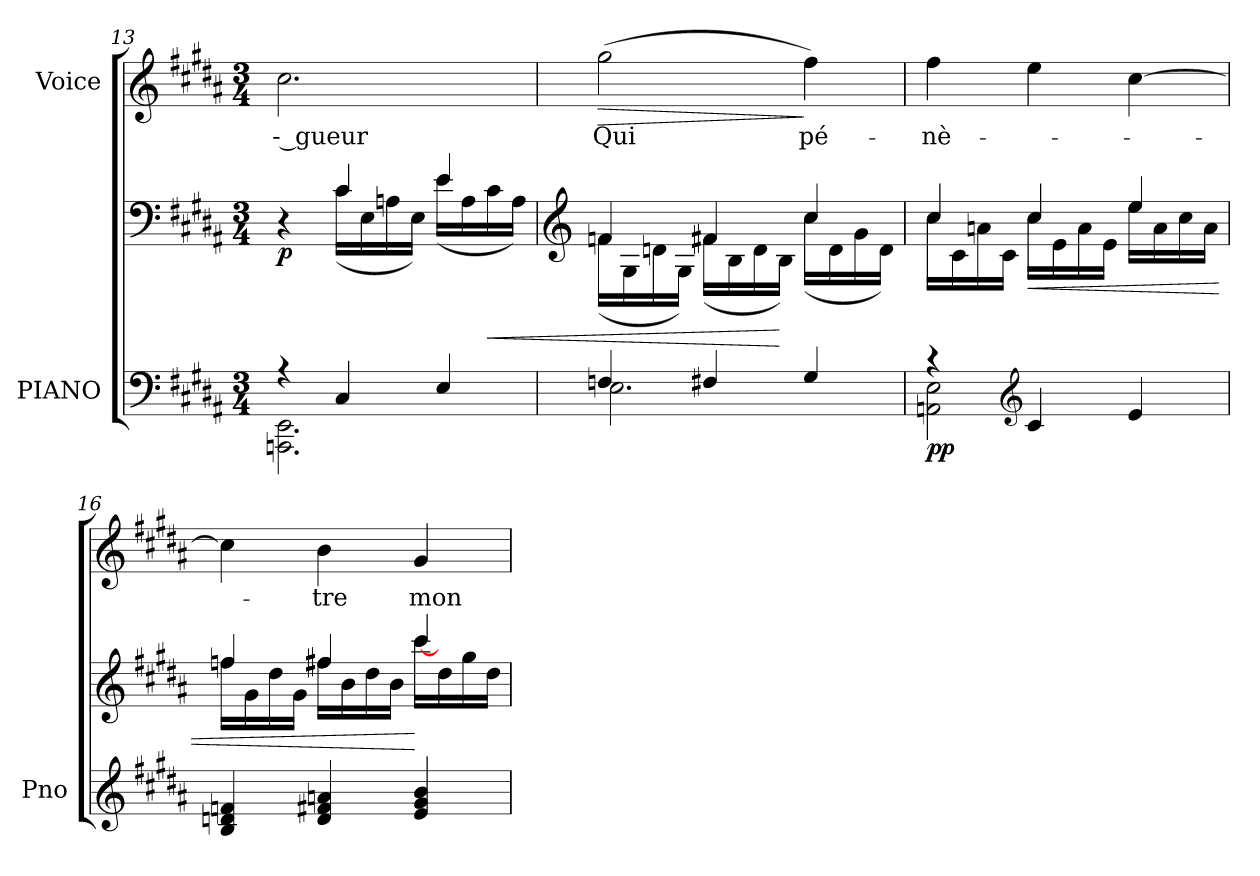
**kern	**kern	**dynam	**kern	**text	**dynam
*part2	*part2	*part2	*part1	*part1	*part1
*staff3	*staff2	*staff2/3	*staff1	*staff1	*staff1
*I"PIANO	*	*	*I"Voice	*	*
*I'Pno	*	*	*	*	*
!!LO:PB:g=z
*clefF4	*clefF4	*	*clefG2	*	*
*k[f#c#g#d#a#]	*k[f#c#g#d#a#]	*	*k[f#c#g#d#a#]	*	*
*M3/4	*M3/4	*	*M3/4	*	*
=13	=13	=13	=13	=13	=13
*^	*^	*	*	*	*
!	!	!	!	!LO:DY:b	!	!LO:LY:b	!
4r	2.AAAn\ 2.EE\	4r	4ryy	p	2.cc#\	-- gueur	.
4C#/	.	4c#/	(16c#\LL	.	.	.	.
.	.	.	16E\	.	.	.	.
.	.	.	16An\	.	.	.	.
.	.	.	16E\JJ)	.	.	.	.
4E/	.	4e/	(16e\LL	.	.	.	.
.	.	.	16A\	.	.	.	.
!	!	!	!	!LO:HP:b	!	!	!
.	.	.	16c#\	<	.	.	.
.	.	.	16A\JJ)	.	.	.	.
=14	=14	=14	=14	=14	=14	=14	=14
*	*	*clefG2	*	*	*	*	*
!	!	!	!	!	!	!LO:LY:b	!LO:HP:b
4Fn/	2.E\	4fn/	(16f\LL	.	(2gg#\	Qui	>
.	.	.	16G#\	.	.	.	.
.	.	.	16dn\	.	.	.	.
.	.	.	16G#\JJ)	.	.	.	.
4F#X/	.	4f#X/	(16f#\LL	.	.	.	.
.	.	.	16B\	.	.	.	.
.	.	.	16d\	.	.	.	.
.	.	.	16B\JJ)	[	.	.	.
!	!	!	!	!	!	!LO:LY:b	!
4G#/	.	4cc#/	(16cc#\LL	.	4ff#\)	pé-	]
.	.	.	16d\	.	.	.	.
.	.	.	16g#\	.	.	.	.
.	.	.	16d\JJ)	.	.	.	.
!!LO:LB:g=z
=15	=15	=15	=15	=15	=15	=15	=15
!	!	!	!	!LO:DY:b=2	!	!LO:LY:b	!
!	!	!	!	!LO:DY:n=1:b	!	!	!
4r	2AAn\ 2E\	4cc#/	16cc#\LL	p p	4ff#\	-nè-	.
.	.	.	16c#\	.	.	.	.
.	.	.	16an\	.	.	.	.
.	.	.	16c#\JJ	.	.	.	.
*clefG2	*	*	*	*	*	*	*
!	!	!	!	!LO:HP:b	!	!	!
4c#/	.	4cc#/	16cc#\LL	<	4ee\	.	.
.	.	.	16e\	.	.	.	.
.	.	.	16a\	.	.	.	.
.	.	.	16e\JJ	.	.	.	.
4e/	4ryy	4ee/	16ee\LL	.	[4cc#\	.	.
.	.	.	16a\	.	.	.	.
.	.	.	16cc#\	.	.	.	.
.	.	.	16a\JJ	.	.	.	.
*v	*v	*	*	*	*	*	*
!!LO:LB:g=z
=16	=16	=16	=16	=16	=16	=16
4B/ 4dn/ 4fn/	4ffn/	16ff\LL	.	4cc#\]	.	.
.	.	16g#\	.	.	.	.
.	.	16dd#\	.	.	.	.
.	.	16g#\JJ	.	.	.	.
!	!	!	!	!	!LO:LY:b	!
4d/ 4f#X/ 4an/	4ff#X/	16ff#\LL	.	4b\	-tre	.
.	.	16b\	.	.	.	.
.	.	16dd#\	.	.	.	.
.	.	16b\JJ	.	.	.	.
!	!	!	!	!	!LO:LY:b	!
4e/ 4g#/ 4b/	4ccc#/	[16ccc#\LL	[	4g#/	mon	.
.	.	16dd#\	.	.	.	.
.	.	16gg#\	.	.	.	.
.	.	16dd#\JJ	.	.	.	.
*	*v	*v	*	*	*	*
=	=	=	=	=	=
*-	*-	*-	*-	*-	*-
